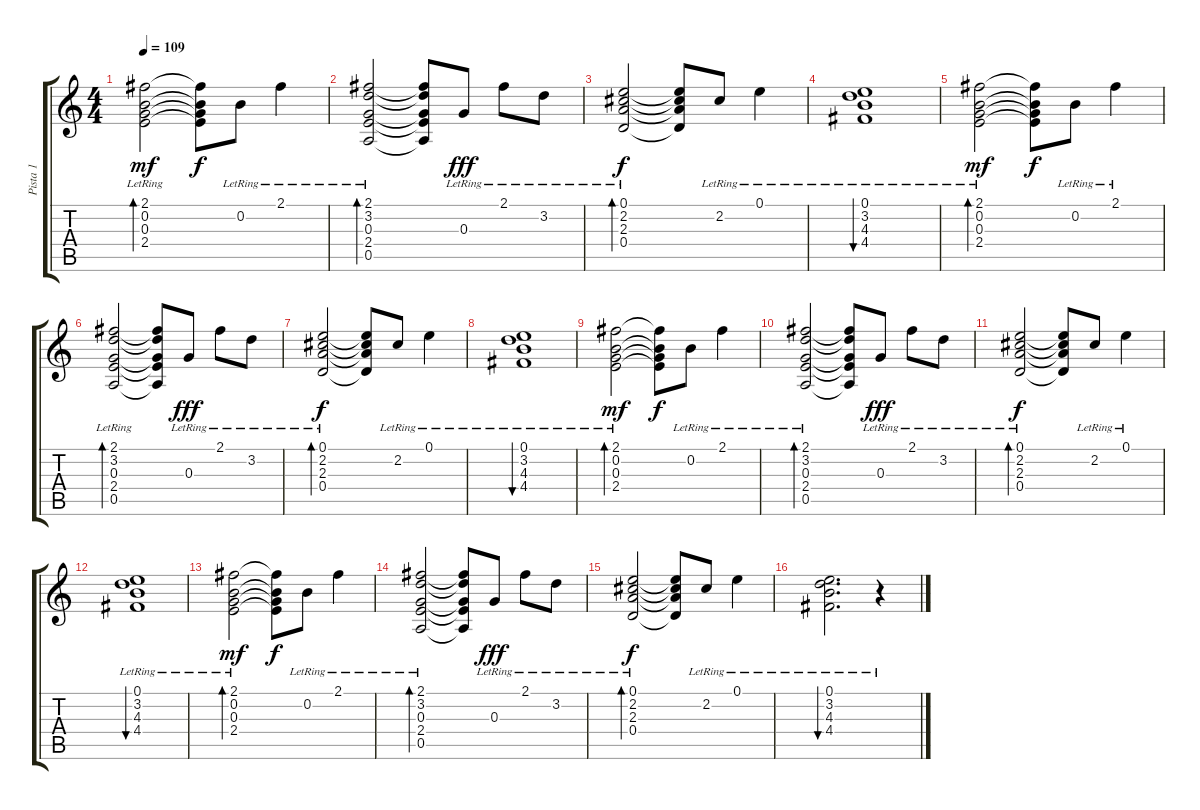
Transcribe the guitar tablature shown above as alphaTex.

\track ("Pista 1" "Pista 1") {instrument acousticguitarsteel}
\staff {score tabs}
\tuning (E4 B3 G3 D3 A2 E2) {hide}
\ts (4 4)
\tempo 109
\clef g2
\ks c
(2.1{lr} 0.2{lr} 0.3{lr} 2.4{lr}).2{bd 240 dy mf volume 12} (2.1{t} 0.2{t} 0.3{t} 2.4{t}).8{dy f} 0.2{lr}.8 2.1{lr}.4 |
(2.1{lr} 3.2{lr} 0.3{lr} 2.4{lr} 0.5{lr}).2{bd 240} (2.1{t} 3.2{t} 0.3{t} 2.4{t} 0.5{t}).8 0.3{lr}.8{dy fff} 2.1{lr}.8 3.2{lr}.8 |
(0.1{lr} 2.2{lr} 2.3{lr} 0.4{lr}).2{bd 240 dy f} (0.1{t} 2.2{t} 2.3{t} 0.4{t}).8 2.2{lr}.8 0.1{lr}.4 |
(0.1{lr} 3.2{lr} 4.3{lr} 4.4{lr}).1{bu 240} |
(2.1{lr} 0.2{lr} 0.3{lr} 2.4{lr}).2{bd 240 dy mf volume 12} (2.1{t} 0.2{t} 0.3{t} 2.4{t}).8{dy f} 0.2{lr}.8 2.1{lr}.4 |
(2.1{lr} 3.2{lr} 0.3{lr} 2.4{lr} 0.5{lr}).2{bd 240} (2.1{t} 3.2{t} 0.3{t} 2.4{t} 0.5{t}).8 0.3{lr}.8{dy fff} 2.1{lr}.8 3.2{lr}.8 |
(0.1{lr} 2.2{lr} 2.3{lr} 0.4{lr}).2{bd 240 dy f} (0.1{t} 2.2{t} 2.3{t} 0.4{t}).8 2.2{lr}.8 0.1{lr}.4 |
(0.1{lr} 3.2{lr} 4.3{lr} 4.4{lr}).1{bu 120} |
(2.1{lr} 0.2{lr} 0.3{lr} 2.4{lr}).2{bd 240 dy mf volume 12} (2.1{t} 0.2{t} 0.3{t} 2.4{t}).8{dy f} 0.2{lr}.8 2.1{lr}.4 |
(2.1{lr} 3.2{lr} 0.3{lr} 2.4{lr} 0.5{lr}).2{bd 240} (2.1{t} 3.2{t} 0.3{t} 2.4{t} 0.5{t}).8 0.3{lr}.8{dy fff} 2.1{lr}.8 3.2{lr}.8 |
(0.1{lr} 2.2{lr} 2.3{lr} 0.4{lr}).2{bd 240 dy f} (0.1{t} 2.2{t} 2.3{t} 0.4{t}).8 2.2{lr}.8 0.1{lr}.4 |
(0.1{lr} 3.2{lr} 4.3{lr} 4.4{lr}).1{bu 240} |
(2.1{lr} 0.2{lr} 0.3{lr} 2.4{lr}).2{bd 240 dy mf volume 12} (2.1{t} 0.2{t} 0.3{t} 2.4{t}).8{dy f} 0.2{lr}.8 2.1{lr}.4 |
(2.1{lr} 3.2{lr} 0.3{lr} 2.4{lr} 0.5{lr}).2{bd 240} (2.1{t} 3.2{t} 0.3{t} 2.4{t} 0.5{t}).8 0.3{lr}.8{dy fff} 2.1{lr}.8 3.2{lr}.8 |
(0.1{lr} 2.2{lr} 2.3{lr} 0.4{lr}).2{bd 240 dy f} (0.1{t} 2.2{t} 2.3{t} 0.4{t}).8 2.2{lr}.8 0.1{lr}.4 |
(0.1{lr} 3.2{lr} 4.3{lr} 4.4{lr}).2{d bu 120} r.4
